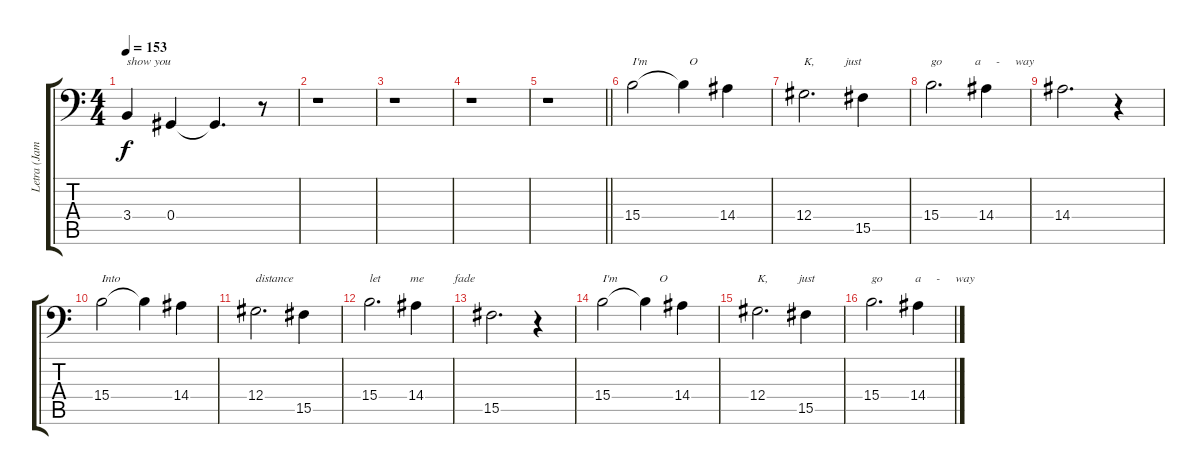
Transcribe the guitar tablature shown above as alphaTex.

\track ("Letra (James)" "Letra (Jam") {instrument lead2sawtooth}
\staff {score tabs}
\tuning (Bb3 F3 Db3 Ab2 Eb2 Ab1) {hide}
\ts (4 4)
\tempo 153
\clef f4
\ks c
3.4.4{txt "show you" dy f} 0.4.4 0.4{t}.4{d} r.8 |
r.1 |
r.1 |
r.1 |
\barLineRight lightlight
r.1 |
15.4.2{txt "I'm              O"} 15.4{t}.4 14.4.4 |
12.4.2{d txt "K,          just"} 15.5.4 |
15.4.2{d txt "go           a     -     way"} 14.4.4 |
14.4.2{d} r.4 |
15.4.2{txt "Into"} 15.4{t}.4 14.4.4 |
12.4.2{d txt "distance"} 15.5.4 |
15.4.2{d txt "let          me          fade"} 14.4.4 |
15.5.2{d} r.4 |
15.4.2{txt "I'm              O"} 15.4{t}.4 14.4.4 |
12.4.2{d txt "K,          just"} 15.5.4 |
15.4.2{d txt "go           a     -     way"} 14.4.4
